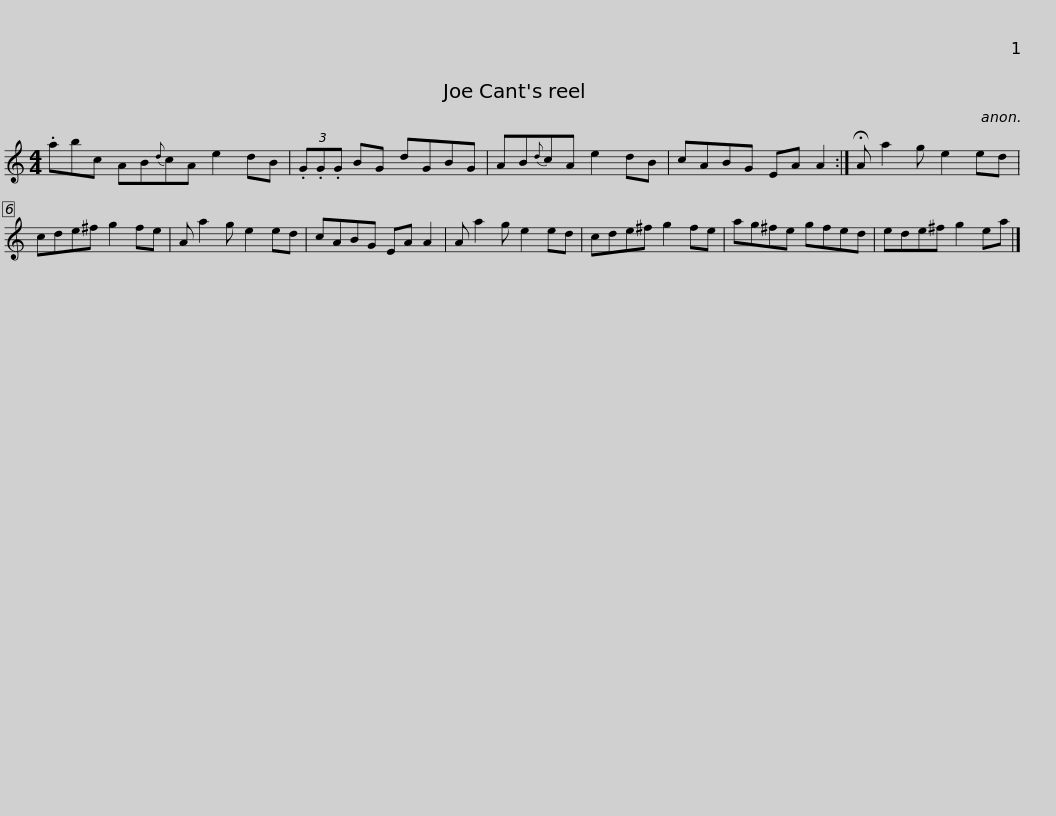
X:1
L:1/8
M:4/4
I:linebreak $
K:C
V:1 treble
V:1
 .abc AB{d}cA e2 dB | (3.G.G.G BG dGBG | AB{d}cA e2 dB | cABG EA A2 :| !fermata!A a2 g e2 ed |$ %5
 cde^f g2 fe | A a2 g e2 ed | cABG EA A2 | A a2 g e2 ed | cde^f g2 fe | %10
 ag^fe gfed |$ ede^f g2 ea |] %12
